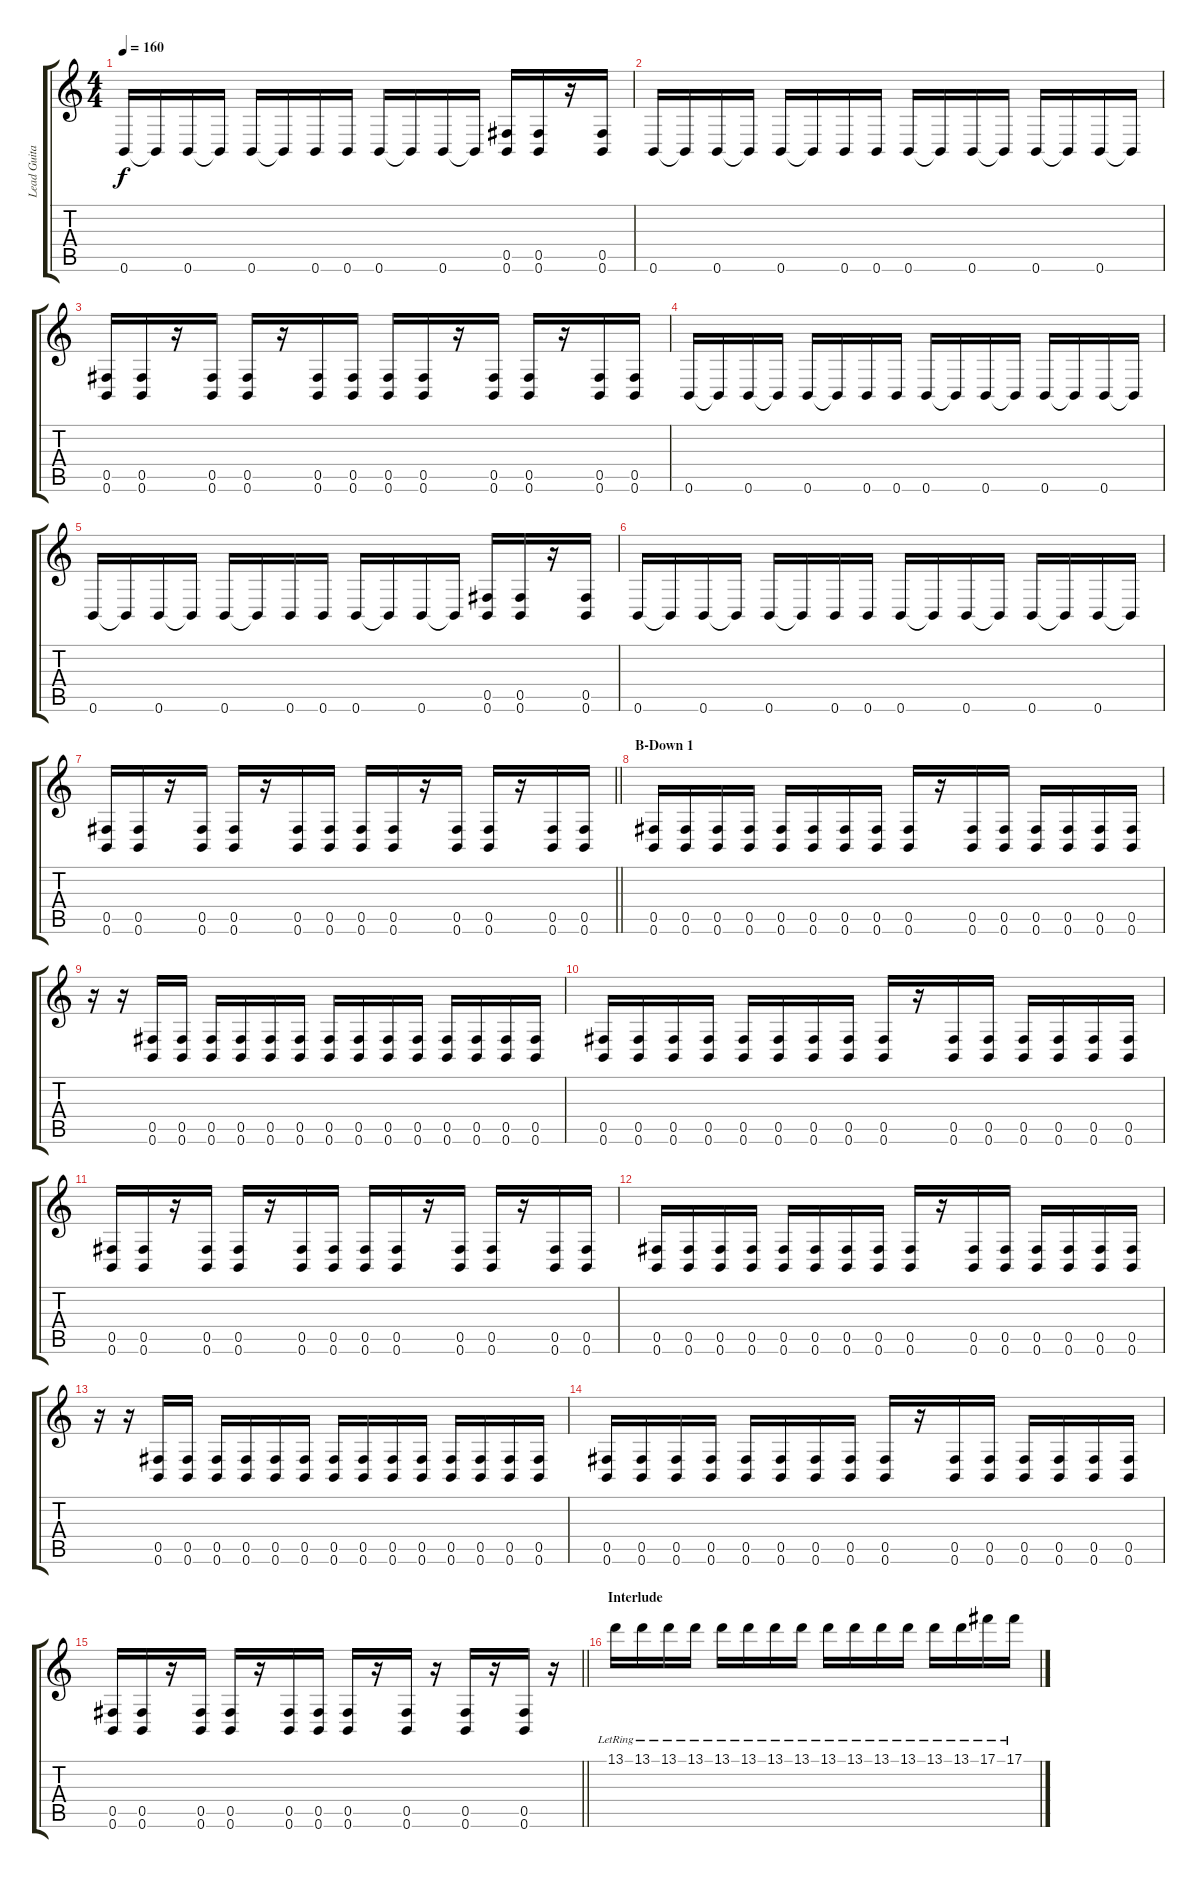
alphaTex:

\track ("Lead Guitar" "Lead Guita") {instrument overdrivenguitar}
\staff {score tabs}
\tuning (Db4 Ab3 E3 B2 Gb2 B1) {hide}
\ts (4 4)
\tempo 160
\clef g2
\ks c
0.6.16{dy f} 0.6{t}.16 0.6.16 0.6{t}.16 0.6.16 0.6{t}.16 0.6.16 0.6.16 0.6.16 0.6{t}.16 0.6.16 0.6{t}.16 (0.5 0.6).16 (0.5 0.6).16 r.16 (0.5 0.6).16 |
0.6.16 0.6{t}.16 0.6.16 0.6{t}.16 0.6.16 0.6{t}.16 0.6.16 0.6.16 0.6.16 0.6{t}.16 0.6.16 0.6{t}.16 0.6.16 0.6{t}.16 0.6.16 0.6{t}.16 |
(0.5 0.6).16 (0.5 0.6).16 r.16 (0.5 0.6).16 (0.5 0.6).16 r.16 (0.5 0.6).16 (0.5 0.6).16 (0.5 0.6).16 (0.5 0.6).16 r.16 (0.5 0.6).16 (0.5 0.6).16 r.16 (0.5 0.6).16 (0.5 0.6).16 |
0.6.16 0.6{t}.16 0.6.16 0.6{t}.16 0.6.16 0.6{t}.16 0.6.16 0.6.16 0.6.16 0.6{t}.16 0.6.16 0.6{t}.16 0.6.16 0.6{t}.16 0.6.16 0.6{t}.16 |
0.6.16 0.6{t}.16 0.6.16 0.6{t}.16 0.6.16 0.6{t}.16 0.6.16 0.6.16 0.6.16 0.6{t}.16 0.6.16 0.6{t}.16 (0.5 0.6).16 (0.5 0.6).16 r.16 (0.5 0.6).16 |
0.6.16 0.6{t}.16 0.6.16 0.6{t}.16 0.6.16 0.6{t}.16 0.6.16 0.6.16 0.6.16 0.6{t}.16 0.6.16 0.6{t}.16 0.6.16 0.6{t}.16 0.6.16 0.6{t}.16 |
\barLineRight lightlight
(0.5 0.6).16 (0.5 0.6).16 r.16 (0.5 0.6).16 (0.5 0.6).16 r.16 (0.5 0.6).16 (0.5 0.6).16 (0.5 0.6).16 (0.5 0.6).16 r.16 (0.5 0.6).16 (0.5 0.6).16 r.16 (0.5 0.6).16 (0.5 0.6).16 |
\section ("" "B-Down 1")
(0.5 0.6).16 (0.5 0.6).16 (0.5 0.6).16 (0.5 0.6).16 (0.5 0.6).16 (0.5 0.6).16 (0.5 0.6).16 (0.5 0.6).16 (0.5 0.6).16 r.16 (0.5 0.6).16 (0.5 0.6).16 (0.5 0.6).16 (0.5 0.6).16 (0.5 0.6).16 (0.5 0.6).16 |
r.16 r.16 (0.5 0.6).16 (0.5 0.6).16 (0.5 0.6).16 (0.5 0.6).16 (0.5 0.6).16 (0.5 0.6).16 (0.5 0.6).16 (0.5 0.6).16 (0.5 0.6).16 (0.5 0.6).16 (0.5 0.6).16 (0.5 0.6).16 (0.5 0.6).16 (0.5 0.6).16 |
(0.5 0.6).16 (0.5 0.6).16 (0.5 0.6).16 (0.5 0.6).16 (0.5 0.6).16 (0.5 0.6).16 (0.5 0.6).16 (0.5 0.6).16 (0.5 0.6).16 r.16 (0.5 0.6).16 (0.5 0.6).16 (0.5 0.6).16 (0.5 0.6).16 (0.5 0.6).16 (0.5 0.6).16 |
(0.5 0.6).16 (0.5 0.6).16 r.16 (0.5 0.6).16 (0.5 0.6).16 r.16 (0.5 0.6).16 (0.5 0.6).16 (0.5 0.6).16 (0.5 0.6).16 r.16 (0.5 0.6).16 (0.5 0.6).16 r.16 (0.5 0.6).16 (0.5 0.6).16 |
(0.5 0.6).16 (0.5 0.6).16 (0.5 0.6).16 (0.5 0.6).16 (0.5 0.6).16 (0.5 0.6).16 (0.5 0.6).16 (0.5 0.6).16 (0.5 0.6).16 r.16 (0.5 0.6).16 (0.5 0.6).16 (0.5 0.6).16 (0.5 0.6).16 (0.5 0.6).16 (0.5 0.6).16 |
r.16 r.16 (0.5 0.6).16 (0.5 0.6).16 (0.5 0.6).16 (0.5 0.6).16 (0.5 0.6).16 (0.5 0.6).16 (0.5 0.6).16 (0.5 0.6).16 (0.5 0.6).16 (0.5 0.6).16 (0.5 0.6).16 (0.5 0.6).16 (0.5 0.6).16 (0.5 0.6).16 |
(0.5 0.6).16 (0.5 0.6).16 (0.5 0.6).16 (0.5 0.6).16 (0.5 0.6).16 (0.5 0.6).16 (0.5 0.6).16 (0.5 0.6).16 (0.5 0.6).16 r.16 (0.5 0.6).16 (0.5 0.6).16 (0.5 0.6).16 (0.5 0.6).16 (0.5 0.6).16 (0.5 0.6).16 |
\barLineRight lightlight
(0.5 0.6).16 (0.5 0.6).16 r.16 (0.5 0.6).16 (0.5 0.6).16 r.16 (0.5 0.6).16 (0.5 0.6).16 (0.5 0.6).16 r.16 (0.5 0.6).16 r.16 (0.5 0.6).16 r.16 (0.5 0.6).16 r.16 |
\section ("" "Interlude")
13.1{lr}.16 13.1{lr}.16 13.1{lr}.16 13.1{lr}.16 13.1{lr}.16 13.1{lr}.16 13.1{lr}.16 13.1{lr}.16 13.1{lr}.16 13.1{lr}.16 13.1{lr}.16 13.1{lr}.16 13.1{lr}.16 13.1{lr}.16 17.1{lr}.16 17.1{lr}.16
